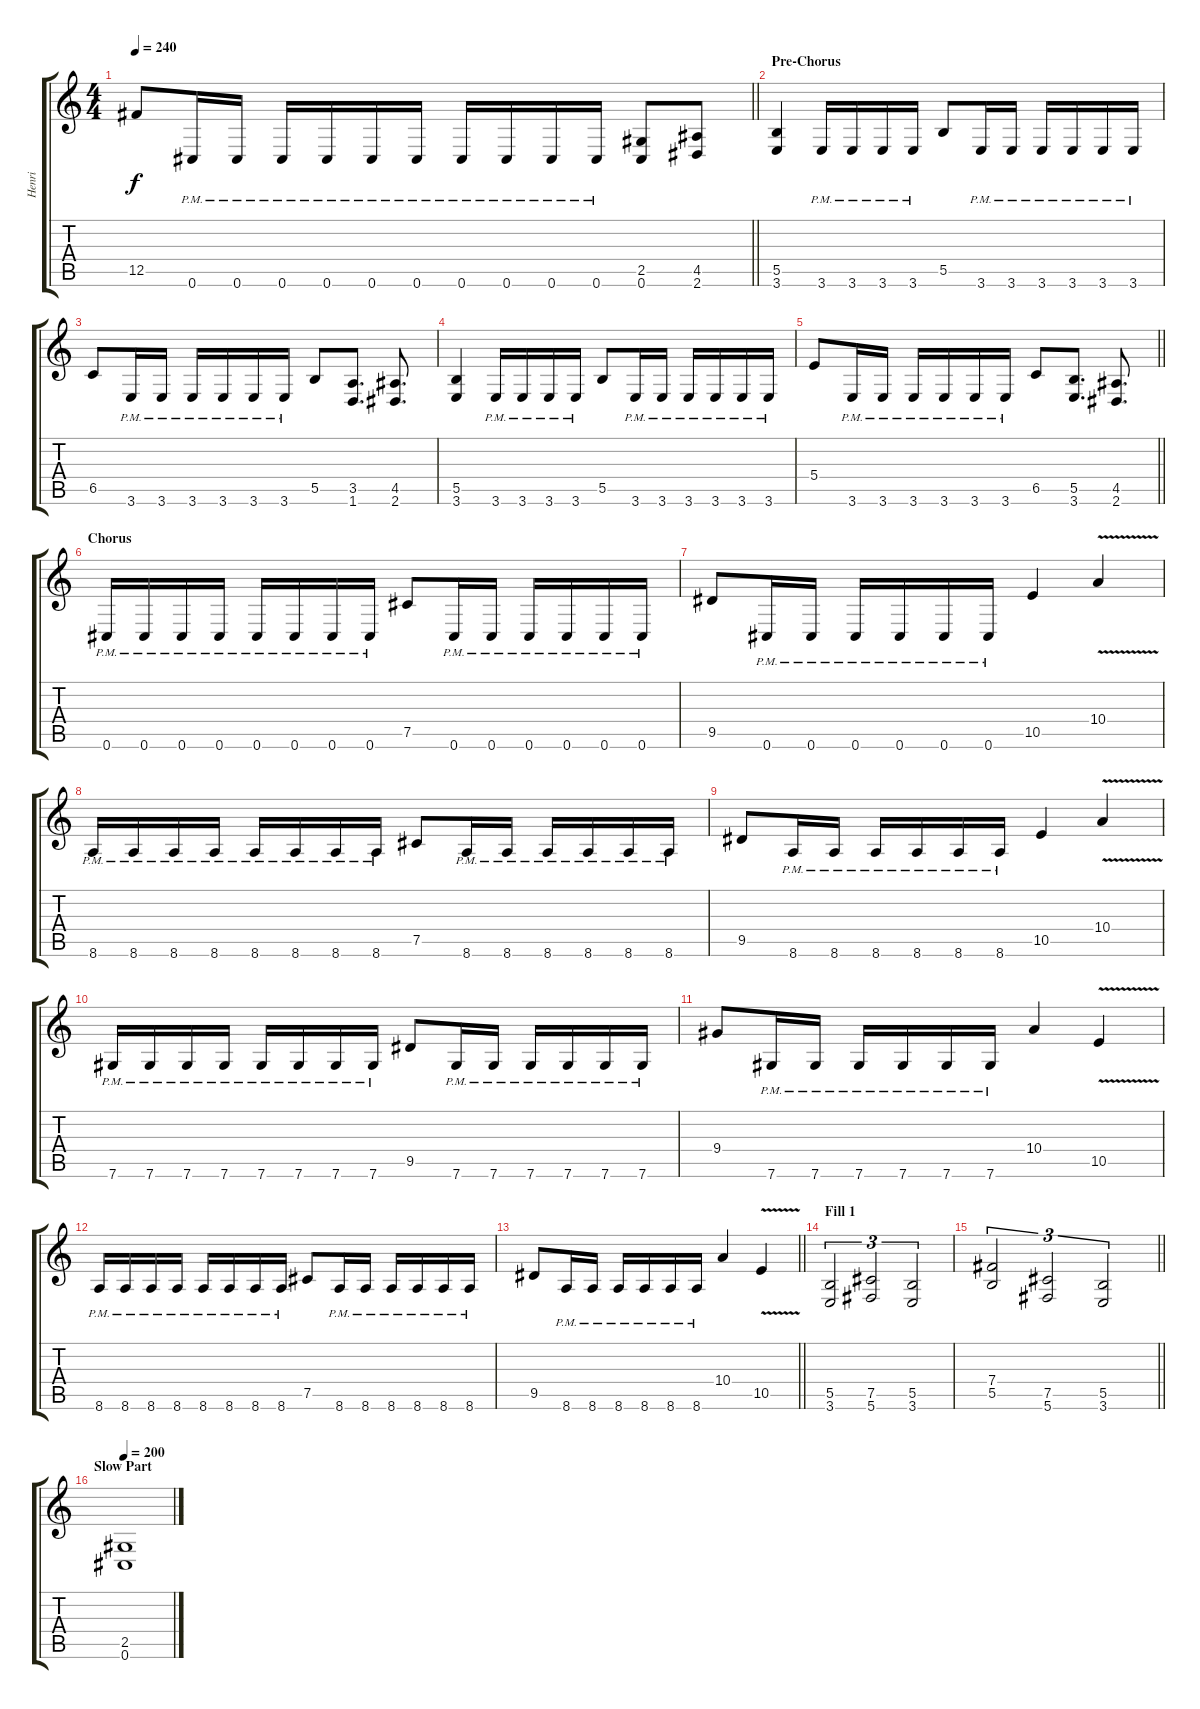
\track ("Henri" "Henri") {instrument distortionguitar}
\staff {score tabs}
\tuning (Db4 Ab3 E3 B2 Gb2 Db2) {hide}
\ts (4 4)
\tempo 240
\clef g2
\barLineRight lightlight
\ks c
12.5.8{dy f} 0.6{pm}.16 0.6{pm}.16 0.6{pm}.16 0.6{pm}.16 0.6{pm}.16 0.6{pm}.16 0.6{pm}.16 0.6{pm}.16 0.6{pm}.16 0.6{pm}.16 (2.5 0.6).8 (4.5 2.6).8 |
\section ("" "Pre-Chorus")
(5.5 3.6).4 3.6{pm}.16 3.6{pm}.16 3.6{pm}.16 3.6{pm}.16 5.5.8 3.6{pm}.16 3.6{pm}.16 3.6{pm}.16 3.6{pm}.16 3.6{pm}.16 3.6{pm}.16 |
6.5.8 3.6{pm}.16 3.6{pm}.16 3.6{pm}.16 3.6{pm}.16 3.6{pm}.16 3.6{pm}.16 5.5.8 (3.5 1.6).8{d} (4.5 2.6).8{d} |
(5.5 3.6).4 3.6{pm}.16 3.6{pm}.16 3.6{pm}.16 3.6{pm}.16 5.5.8 3.6{pm}.16 3.6{pm}.16 3.6{pm}.16 3.6{pm}.16 3.6{pm}.16 3.6{pm}.16 |
\barLineRight lightlight
5.4.8 3.6{pm}.16 3.6{pm}.16 3.6{pm}.16 3.6{pm}.16 3.6{pm}.16 3.6{pm}.16 6.5.8 (5.5 3.6).8{d} (4.5 2.6).8{d} |
\section ("" "Chorus")
0.6{pm}.16 0.6{pm}.16 0.6{pm}.16 0.6{pm}.16 0.6{pm}.16 0.6{pm}.16 0.6{pm}.16 0.6{pm}.16 7.5.8 0.6{pm}.16 0.6{pm}.16 0.6{pm}.16 0.6{pm}.16 0.6{pm}.16 0.6{pm}.16 |
9.5.8 0.6{pm}.16 0.6{pm}.16 0.6{pm}.16 0.6{pm}.16 0.6{pm}.16 0.6{pm}.16 10.5.4 10.4{v}.4 |
8.6{pm}.16 8.6{pm}.16 8.6{pm}.16 8.6{pm}.16 8.6{pm}.16 8.6{pm}.16 8.6{pm}.16 8.6{pm}.16 7.5.8 8.6{pm}.16 8.6{pm}.16 8.6{pm}.16 8.6{pm}.16 8.6{pm}.16 8.6{pm}.16 |
9.5.8 8.6{pm}.16 8.6{pm}.16 8.6{pm}.16 8.6{pm}.16 8.6{pm}.16 8.6{pm}.16 10.5.4 10.4{v}.4 |
7.6{pm}.16 7.6{pm}.16 7.6{pm}.16 7.6{pm}.16 7.6{pm}.16 7.6{pm}.16 7.6{pm}.16 7.6{pm}.16 9.5.8 7.6{pm}.16 7.6{pm}.16 7.6{pm}.16 7.6{pm}.16 7.6{pm}.16 7.6{pm}.16 |
9.4.8 7.6{pm}.16 7.6{pm}.16 7.6{pm}.16 7.6{pm}.16 7.6{pm}.16 7.6{pm}.16 10.4.4 10.5{v}.4 |
8.6{pm}.16 8.6{pm}.16 8.6{pm}.16 8.6{pm}.16 8.6{pm}.16 8.6{pm}.16 8.6{pm}.16 8.6{pm}.16 7.5.8 8.6{pm}.16 8.6{pm}.16 8.6{pm}.16 8.6{pm}.16 8.6{pm}.16 8.6{pm}.16 |
\barLineRight lightlight
9.5.8 8.6{pm}.16 8.6{pm}.16 8.6{pm}.16 8.6{pm}.16 8.6{pm}.16 8.6{pm}.16 10.4.4 10.5{v}.4 |
\section ("" "Fill 1")
(5.5 3.6).2{tu (3 2)} (7.5 5.6).2{tu (3 2)} (5.5 3.6).2{tu (3 2)} |
\barLineRight lightlight
(7.4 5.5).2{tu (3 2)} (7.5 5.6).2{tu (3 2)} (5.5 3.6).2{tu (3 2)} |
\section ("" "Slow Part")
\tempo 200
(2.5 0.6).1
